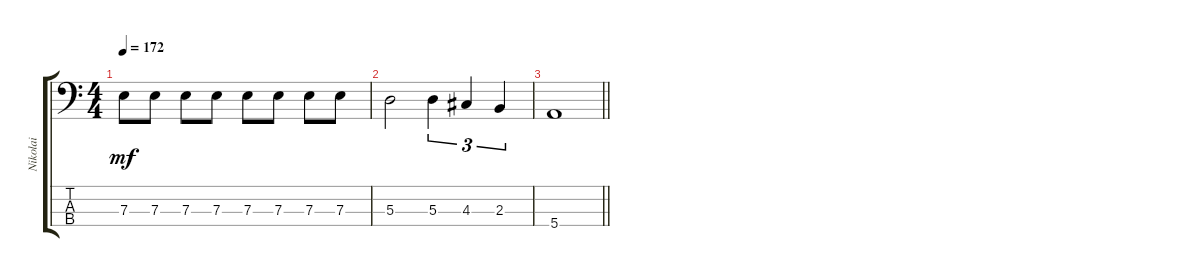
\track ("Nikolai" "Nikolai") {instrument electricbassfinger}
\staff {score tabs}
\tuning (G2 D2 A1 E1) {hide}
\ts (4 4)
\tempo 172
\clef f4
\ks c
7.3.8{dy mf} 7.3.8 7.3.8 7.3.8 7.3.8 7.3.8 7.3.8 7.3.8 |
5.3.2 5.3.4{tu (3 2)} 4.3.4{tu (3 2)} 2.3.4{tu (3 2)} |
\barLineRight lightlight
5.4.1
